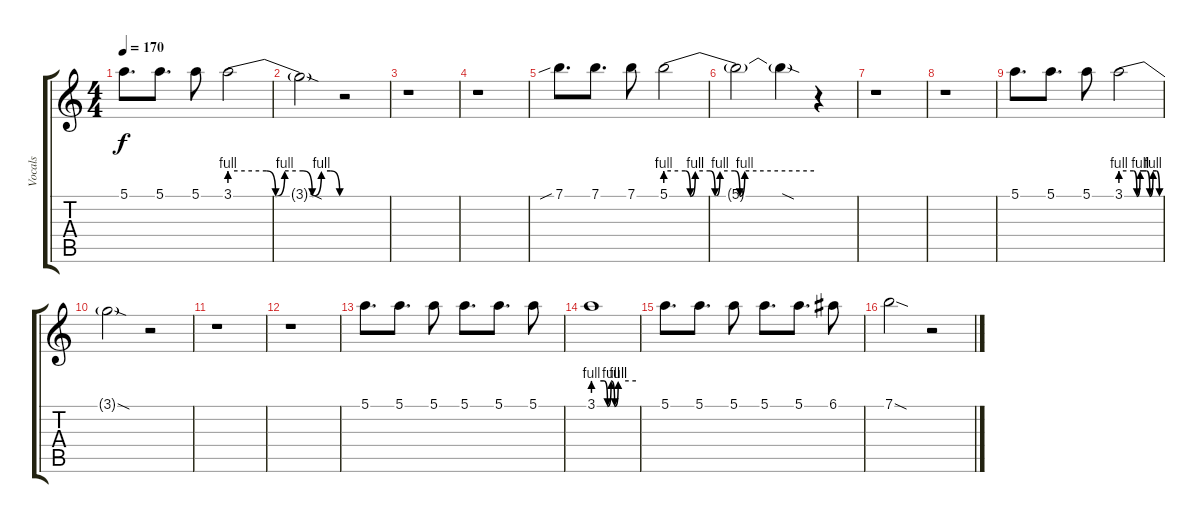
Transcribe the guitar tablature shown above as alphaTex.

\track ("Vocals" "Vocals") {instrument overdrivenguitar}
\staff {score tabs}
\tuning (E4 B3 G3 D3 A2 E2) {hide}
\ts (4 4)
\tempo 170
\clef g2
\ks c
5.1.8{d dy f} 5.1.8{d} 5.1.8 3.1{be (custom 0 4 20 4 25 0 30 4 40 4 45 0 50 4 55 4 60 0)}.2 |
3.1{sod t}.2 r.2 |
r.1 |
r.1 |
7.1{sib}.8{d} 7.1.8{d} 7.1.8 5.1{be (custom 0 4 8 4 10 0 12 4 18 4 20 0 22 4 28 4 30 0 32 4 60 4)}.2 |
5.1{t}.2 5.1{sod t}.4 r.4 |
r.1 |
r.1 |
5.1.8{d} 5.1.8{d} 5.1.8 3.1{be (custom 0 4 20 4 25 0 30 4 40 4 45 0 50 4 55 4 60 0)}.2 |
3.1{sod t}.2 r.2 |
r.1 |
r.1 |
5.1.8{d} 5.1.8{d} 5.1.8 5.1.8{d} 5.1.8{d} 5.1.8 |
3.1{be (custom 0 4 15 4 20 0 25 4 30 0 35 4 60 4)}.1 |
5.1.8{d} 5.1.8{d} 5.1.8 5.1.8{d} 5.1.8{d} 6.1.8 |
7.1{sod}.2 r.2
